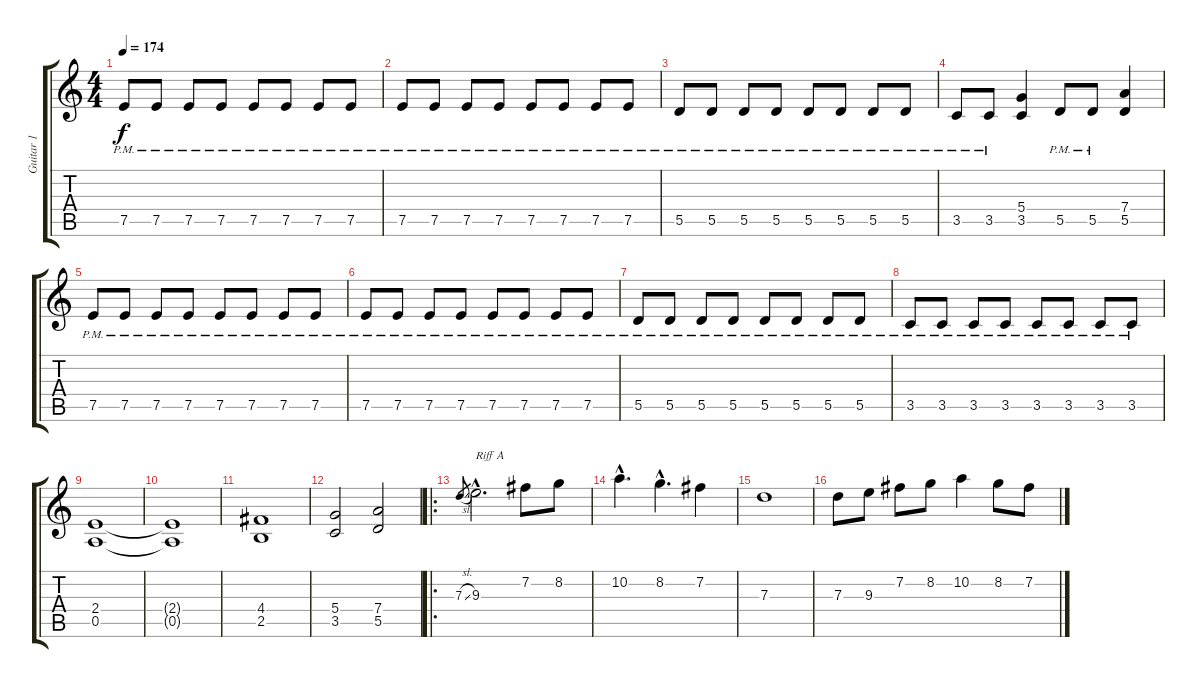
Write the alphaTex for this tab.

\track ("Guitar 1" "Guitar 1") {instrument distortionguitar}
\staff {score tabs}
\tuning (E4 B3 G3 D3 A2 E2) {hide}
\ts (4 4)
\tempo 174
\clef g2
\ks c
7.5{pm}.8{dy f} 7.5{pm}.8 7.5{pm}.8 7.5{pm}.8 7.5{pm}.8 7.5{pm}.8 7.5{pm}.8 7.5{pm}.8 |
7.5{pm}.8 7.5{pm}.8 7.5{pm}.8 7.5{pm}.8 7.5{pm}.8 7.5{pm}.8 7.5{pm}.8 7.5{pm}.8 |
5.5{pm}.8 5.5{pm}.8 5.5{pm}.8 5.5{pm}.8 5.5{pm}.8 5.5{pm}.8 5.5{pm}.8 5.5{pm}.8 |
3.5{pm}.8 3.5{pm}.8 (5.4 3.5).4 5.5{pm}.8 5.5{pm}.8 (7.4 5.5).4 |
7.5{pm}.8 7.5{pm}.8 7.5{pm}.8 7.5{pm}.8 7.5{pm}.8 7.5{pm}.8 7.5{pm}.8 7.5{pm}.8 |
7.5{pm}.8 7.5{pm}.8 7.5{pm}.8 7.5{pm}.8 7.5{pm}.8 7.5{pm}.8 7.5{pm}.8 7.5{pm}.8 |
5.5{pm}.8 5.5{pm}.8 5.5{pm}.8 5.5{pm}.8 5.5{pm}.8 5.5{pm}.8 5.5{pm}.8 5.5{pm}.8 |
3.5{pm}.8 3.5{pm}.8 3.5{pm}.8 3.5{pm}.8 3.5{pm}.8 3.5{pm}.8 3.5{pm}.8 3.5{pm}.8 |
(2.4 0.5).1 |
(2.4{t} 0.5{t}).1 |
(4.4 2.5).1 |
(5.4 3.5).2 (7.4 5.5).2 |
\ro
7.3{sl}.8{gr} 9.3{hac}.2{d txt "Riff A"} 7.2.8 8.2.8 |
10.2{hac}.4{d} 8.2{hac}.4{d} 7.2.4 |
7.3.1 |
7.3.8 9.3.8 7.2.8 8.2.8 10.2.4 8.2.8 7.2.8
